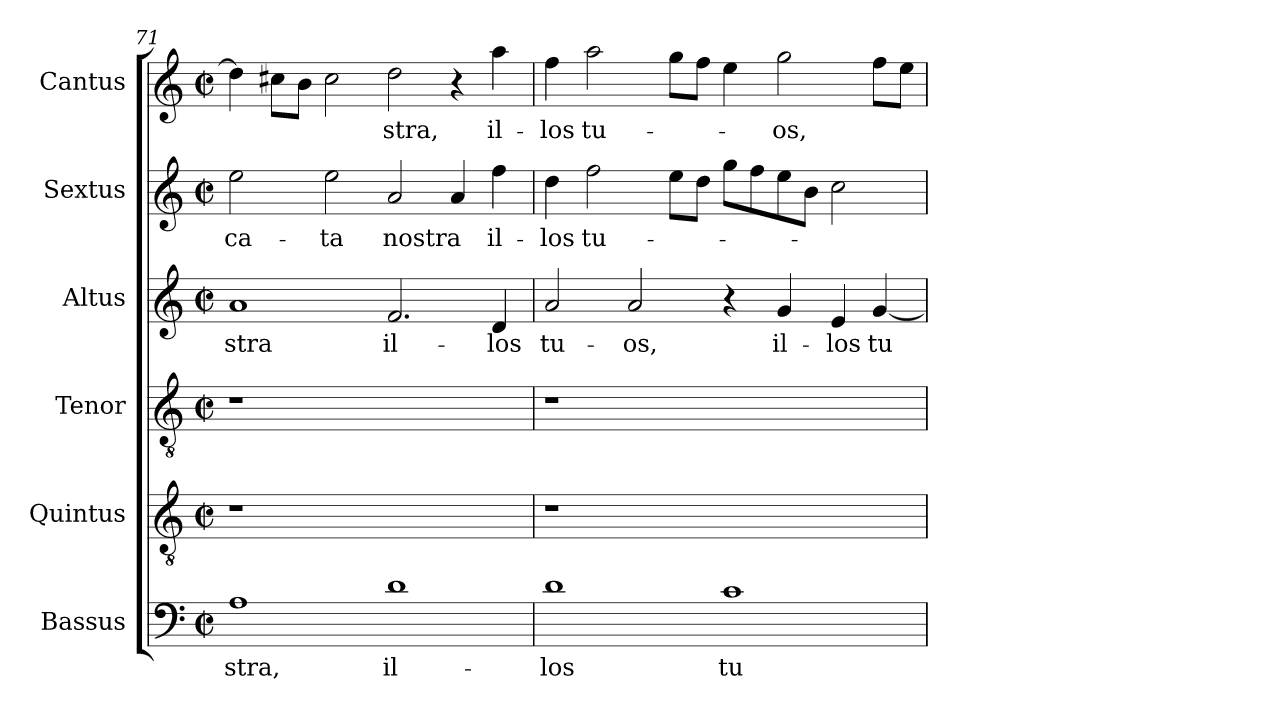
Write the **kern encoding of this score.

**kern	**text	**kern	**kern	**kern	**text	**kern	**text	**kern	**text
*part6	*part6	*part5	*part4	*part3	*part3	*part2	*part2	*part1	*part1
*staff6	*staff6	*staff5	*staff4	*staff3	*staff3	*staff2	*staff2	*staff1	*staff1
*I"Bassus	*	*I"Quintus	*I"Tenor	*I"Altus	*	*I"Sextus	*	*I"Cantus	*
*I'Bassus	*	*I'Quintus	*I'Tenor	*I'Altus	*	*I'Sextus	*	*I'Cantus	*
!!LO:LB:g=z
*clefF4	*	*clefGv2	*clefGv2	*clefG2	*	*clefG2	*	*clefG2	*
*M2/2	*	*M2/2	*M2/2	*M2/2	*	*M2/2	*	*M2/2	*
*met(c|)	*	*met(c|)	*met(c|)	*met(c|)	*	*met(c|)	*	*met(c|)	*
=71	=71	=71	=71	=71	=71	=71	=71	=71	=71
!	!LO:LY:b:cj	!	!	!	!LO:LY:b:cj	!	!LO:LY:b:cj	!	!
1A	stra,	1r	1r	1a	stra	2ee\	-ca-	4dd\]	.
.	.	.	.	.	.	.	.	8cc#\L	.
.	.	.	.	.	.	.	.	8b\J	.
!	!	!	!	!	!	!	!LO:LY:b:cj	!	!
.	.	.	.	.	.	2ee\	-ta	2cc#\	.
!	!LO:LY:b:cj	!	!	!	!LO:LY:b:cj	!	!LO:LY:b	!	!LO:LY:b:cj
1d	il-	1ryy	1ryy	2.f/	il-	2a/	nostra	2dd\	stra,
.	.	.	.	.	.	4a/	.	4r	.
!	!	!	!	!	!LO:LY:b:cj	!	!LO:LY:b:cj	!	!LO:LY:b:cj
.	.	.	.	4d/	-los	4ff\	il-	4aa\	il-
=72	=72	=72	=72	=72	=72	=72	=72	=72	=72
!	!LO:LY:b:cj	!	!	!	!LO:LY:b:cj	!	!LO:LY:b:cj	!	!LO:LY:b:cj
1d	-los	1r	1r	2a/	tu-	4dd\	-los	4ff\	-los
!	!	!	!	!	!	!	!LO:LY:b:cj	!	!LO:LY:b:cj
.	.	.	.	.	.	2ff\	tu-	2aa\	tu-
!	!	!	!	!	!LO:LY:b:cj	!	!	!	!
.	.	.	.	2a/	-os,	.	.	.	.
.	.	.	.	.	.	8ee\L	.	8gg\L	.
.	.	.	.	.	.	8dd\J	.	8ff\J	.
!	!LO:LY:b:cj	!	!	!	!	!	!	!	!
1c	tu-	1ryy	1ryy	4r	.	8gg\L	.	4ee\	.
.	.	.	.	.	.	8ff\	.	.	.
!	!	!	!	!	!LO:LY:b:cj	!	!	!	!LO:LY:b:cj
.	.	.	.	4g/	il-	8ee\	.	2gg\	-os,
.	.	.	.	.	.	8b\J	.	.	.
!	!	!	!	!	!LO:LY:b:cj	!	!	!	!
.	.	.	.	4e/	-los	2cc\	.	.	.
!	!	!	!	!	!LO:LY:b:cj	!	!	!	!
.	.	.	.	[<4g/	tu-	.	.	8ff\L	.
.	.	.	.	.	.	.	.	8ee\J	.
=	=	=	=	=	=	=	=	=	=
*-	*-	*-	*-	*-	*-	*-	*-	*-	*-
